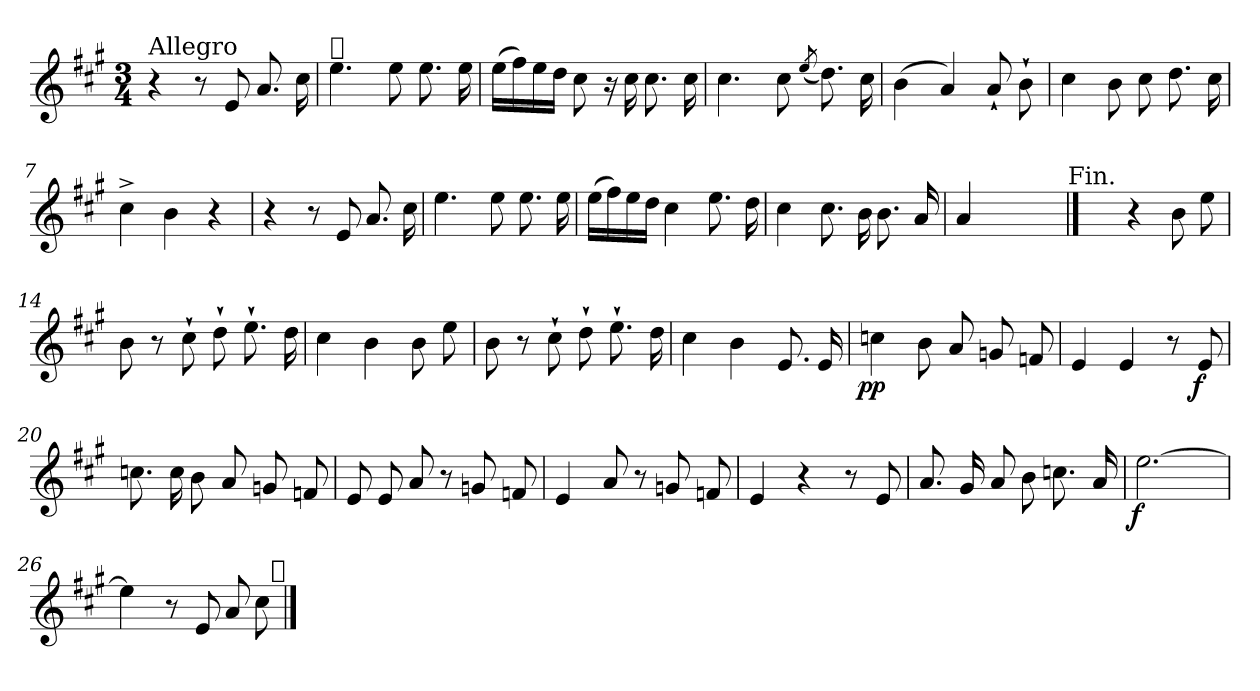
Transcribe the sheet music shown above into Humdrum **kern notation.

**kern	**dynam
*part1	*part1
*staff1	*staff1
*clefG2	*
*k[f#c#g#]	*
*A:	*
*M3/4	*
=1	=1
!LO:TX:a:t=Allegro	!
4r	.
8r	.
8e/	.
8.a/	.
16cc#\	.
=2	=2
!LO:TX:a:t=𝄋	!
4.ee\	.
8ee\	.
8.ee\	.
16ee\	.
=3	=3
(>16ee\LL	.
16ff#\)	.
16ee\	.
16dd\JJ	.
8cc#\	.
16r	.
16cc#\	.
8.cc#\	.
16cc#\	.
=4	=4
4.cc#\	.
8cc#\	.
(<8qee/	.
8.dd\)	.
16cc#\	.
=5	=5
(>4b\	.
4a/)	.
8a`</	.
8b`>\	.
!!LO:LB:g=z
=6	=6
4cc#\	.
8b\	.
8cc#\	.
8.dd\	.
16cc#\	.
=7	=7
4cc#^>\	.
4b\	.
4r	.
=8	=8
4r	.
8r	.
8e/	.
8.a/	.
16cc#\	.
=9	=9
4.ee\	.
8ee\	.
8.ee\	.
16ee\	.
=10	=10
(>16ee\LL	.
16ff#\)	.
16ee\	.
16dd\JJ	.
4cc#\	.
8.ee\	.
16dd\	.
=11	=11
4cc#\	.
8.cc#\	.
16b\	.
8.b\	.
16a/	.
!!LO:LB:g=z
=12	=12
4a/	.
2ryy	.
!LO:TX:a:t=Fin.	!
==13	==13
4ryy	.
4r	.
8b\	.
8ee\	.
=14	=14
8b\	.
8r	.
8cc#`>\	.
8dd`>\	.
8.ee`>\	.
16dd\	.
=15	=15
4cc#\	.
4b\	.
8b\	.
8ee\	.
=16	=16
8b\	.
8r	.
8cc#`>\	.
8dd`>\	.
8.ee`>\	.
16dd\	.
=17	=17
4cc#\	.
4b\	.
8.e/	.
16e/	.
!!LO:LB:g=z
=18	=18
!	!LO:DY:b:cj
4ccn\	pp
8b\	.
8a/	.
8gn/	.
8fn/	.
=19	=19
4e/	.
4e/	.
8r	.
!	!LO:DY:b:cj
8e/	f
=20	=20
8.ccn\	.
16cc\	.
8b\	.
8a/	.
8gn/	.
8fn/	.
=21	=21
8e/	.
8e/	.
8a/	.
8r	.
8gn/	.
8fn/	.
=22	=22
4e/	.
8a/	.
8r	.
8gn/	.
8fn/	.
!!LO:LB:g=z
=23	=23
4e/	.
4r	.
8r	.
8e/	.
=24	=24
8.a/	.
16g#/	.
8a/	.
8b\	.
8.ccn\	.
16a/	.
=25	=25
!	!LO:DY:b:cj
[2.ee\	f
=26	=26
4ee\]	.
8r	.
8e/	.
8a/	.
8cc#\	.
!LO:TX:a:t=𝄋	!
==	==
*-	*-
